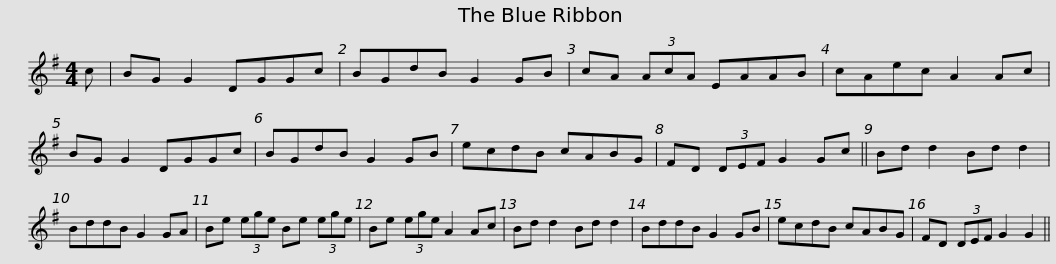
X:1
L:1/8
M:4/4
I:linebreak $
K:G
V:1 treble
V:1
 c | BG G2 DGGc | BGdB G2 GB | cA (3AcA EAAB | cAec A2 Ac | %5
 BG G2 DGGc | BGdB G2 GB |$ ecdB cABG | FD (3DEF G2 Gc || Bd d2 Bd d2 | %10
 BddB G2 GA | Be (3ege Be (3ege |$ Be (3ege A2 Ac | Bd d2 Bd d2 | BddB G2 GB | %15
 ecdB cABG | FD (3DEF G2 G2 || %17
